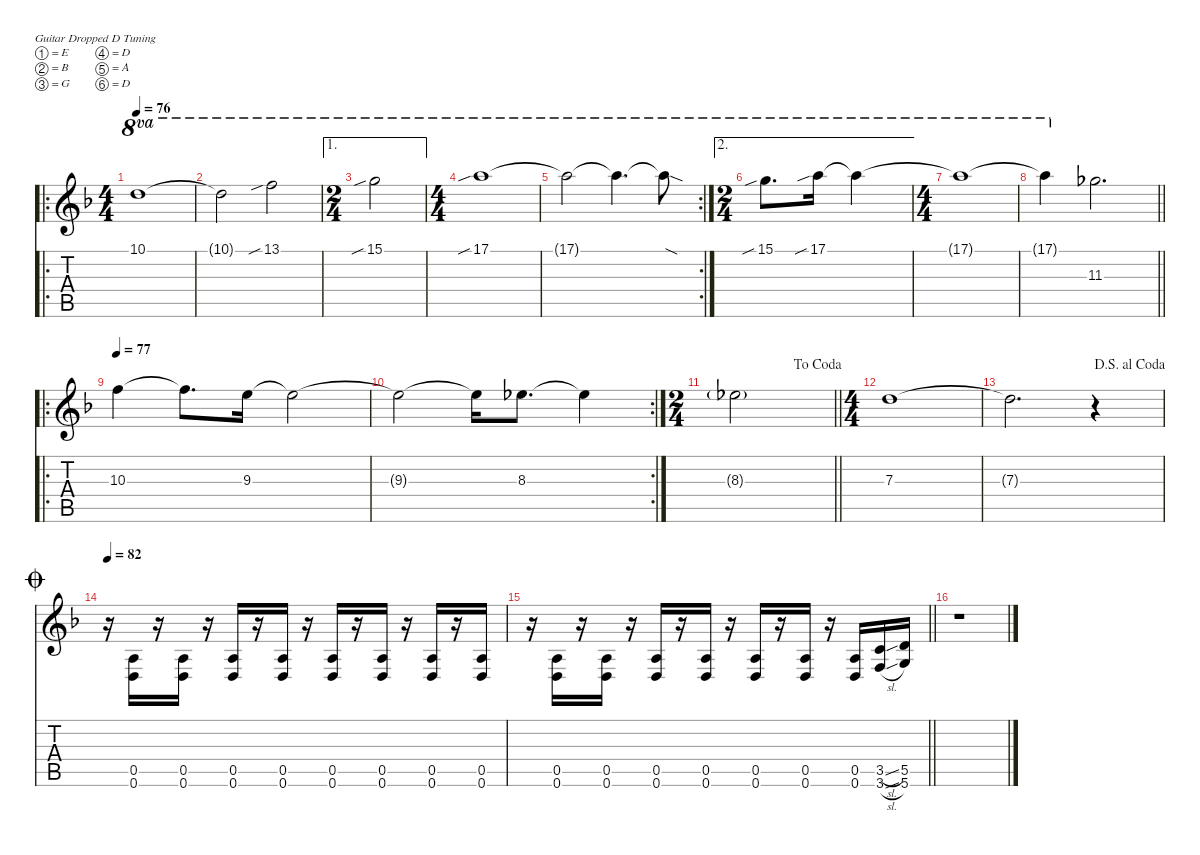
\defaultSystemsLayout 4
\hideDynamics
\bracketExtendMode nobrackets
\singleTrackTrackNamePolicy hidden
\multiTrackTrackNamePolicy hidden
\otherSystemsTrackNameOrientation horizontal
\track ("Guitar 2" "Guitar 2") {defaultSystemsLayout 8 instrument distortionguitar}
\staff {score tabs}
\tuning (E4 B3 G3 D3 A2 D2)
\ro
\ts (4 4)
\tempo 76
\clef g2
\ks dminor
10.1{acc forcenatural}.1{ot 8va dy p beam Down} |
10.1{t acc forcenatural}.2{ot 8va dy mp beam Down} 13.1{sib acc forcenatural}.2{ot 8va beam Down} |
\ae 1
\ts (2 4)
\beaming (8 2 2 2 2)
15.1{sib acc forcenatural}.2{ot 8va beam Down} |
\ts (4 4)
\beaming (8 2 2 2 2)
17.1{sib acc forcenatural}.1{ot 8va beam Down} |
\rc 2
17.1{t acc forcenatural}.2{ot 8va beam Down} 17.1{t acc forcenatural}.4{d ot 8va dy mf beam Down} 17.1{sod t acc forcenatural}.8{ot 8va dy mp beam Down} |
\ae 2
\ts (2 4)
\beaming (8 2 2 2 2)
15.1{sib acc forcenatural}.8{d ot 8va beam Down} 17.1{sib acc forcenatural}.16{ot 8va beam Down} 17.1{t acc forcenatural}.4{ot 8va beam Down} |
\ts (4 4)
\beaming (8 2 2 2 2)
17.1{t acc forcenatural}.1{ot 8va beam Down} |
\barLineRight lightlight
17.1{t acc forcenatural}.4{ot 8va beam Down} 11.3{acc b}.2{d beam Down} |
\ro
\tempo 77
10.3{acc forcenatural}.4{dy mf beam Down} 10.3{t acc forcenatural}.8{d beam Down} 9.3{acc forcenatural}.16{beam Down} 9.3{t acc forcenatural}.2{beam Down} |
\rc 2
9.3{t acc forcenatural}.2{beam Down} 9.3{t acc forcenatural}.16{beam Down} 8.3{acc b}.8{d beam Down} 8.3{t acc b}.4{dy f beam Down} |
\ts (2 4)
\beaming (8 2 2 2 2)
\jump dacoda
\barLineRight lightlight
8.3{g acc b}.2{beam Down} |
\ts (4 4)
\beaming (8 2 2 2 2)
7.3{acc forcenatural}.1{dy mf beam Down} |
\jump dalsegnoalcoda
7.3{t acc forcenatural}.2{d beam Down} r.4{beam Down} |
\jump coda
\tempo 82
r.16{instrument distortionguitar beam Down} (0.5{acc forcenatural} 0.6{acc forcenatural}).16{dy f beam Up} r.16{beam Up} (0.5{acc forcenatural} 0.6{acc forcenatural}).16{beam Up} r.16{beam Up} (0.5{acc forcenatural} 0.6{acc forcenatural}).16{beam Up} r.16{beam Up} (0.5{acc forcenatural} 0.6{acc forcenatural}).16{beam Up} r.16{beam Up} (0.5{acc forcenatural} 0.6{acc forcenatural}).16{beam Up} r.16{beam Up} (0.5{acc forcenatural} 0.6{acc forcenatural}).16{beam Up} r.16{beam Up} (0.5{acc forcenatural} 0.6{acc forcenatural}).16{beam Up} r.16{beam Up} (0.5{acc forcenatural} 0.6{acc forcenatural}).16{beam Up} |
\barLineRight lightlight
r.16{beam Down} (0.5{acc forcenatural} 0.6{acc forcenatural}).16{beam Up} r.16{beam Up} (0.5{acc forcenatural} 0.6{acc forcenatural}).16{beam Up} r.16{beam Up} (0.5{acc forcenatural} 0.6{acc forcenatural}).16{beam Up} r.16{beam Up} (0.5{acc forcenatural} 0.6{acc forcenatural}).16{beam Up} r.16{beam Up} (0.5{acc forcenatural} 0.6{acc forcenatural}).16{beam Up} r.16{beam Up} (0.5{acc forcenatural} 0.6{acc forcenatural}).16{beam Up} r.16{beam Up} (0.5{acc forcenatural} 0.6{acc forcenatural}).16{beam Up} (3.5{sl acc forcenatural} 3.6{sl acc forcenatural}).16{beam Up} (5.5{acc forcenatural} 5.6{acc forcenatural}).16{beam Up} |
r.1{beam Down}
